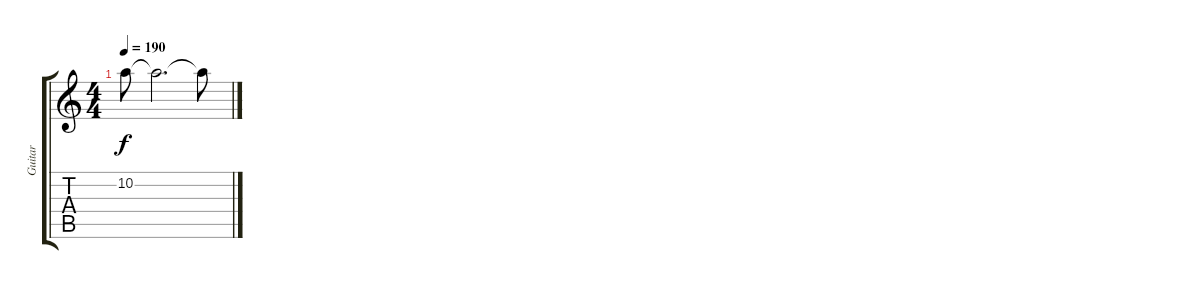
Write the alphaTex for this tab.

\track ("Guitar" "Guitar") {instrument distortionguitar}
\staff {score tabs}
\tuning (E4 B3 G3 D3 A2 E2) {hide}
\ts (4 4)
\tempo 190
\clef g2
\ks c
10.2{t}.8{dy f volume 11} 10.2{t}.2{d volume 0} 10.2{t}.8
